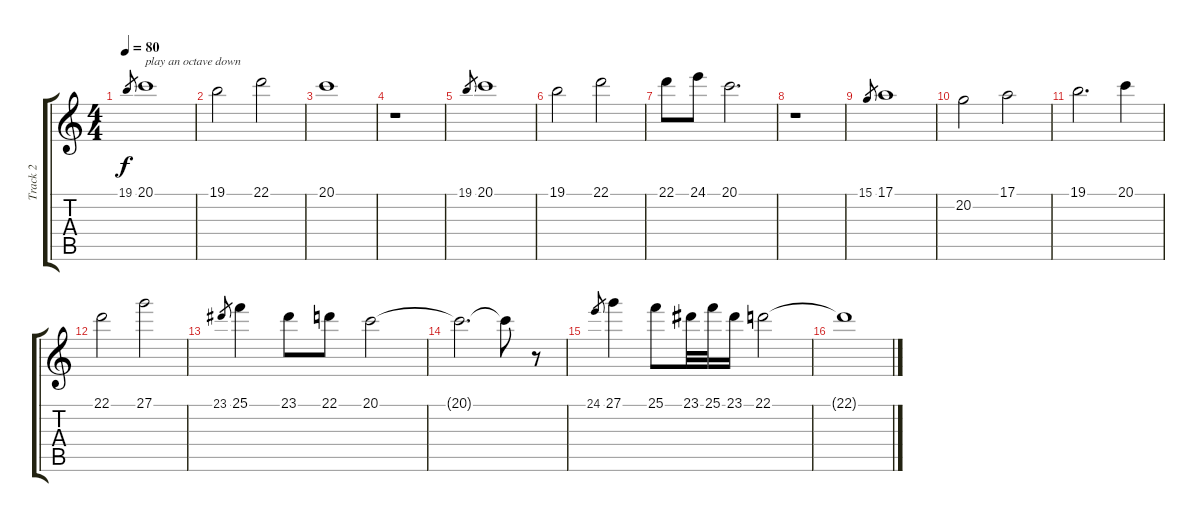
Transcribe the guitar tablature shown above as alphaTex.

\track ("Track 2" "Track 2") {instrument flute}
\staff {score tabs}
\tuning (E4 B3 G3 D3 A2 E2) {hide}
\ts (4 4)
\tempo 80
\clef g2
\ks c
19.1.8{gr dy f} 20.1.1{txt "play an octave down"} |
19.1.2 22.1.2 |
20.1.1 |
r.1 |
19.1.8{gr} 20.1.1 |
19.1.2 22.1.2 |
22.1.8 24.1.8 20.1.2{d} |
r.1 |
15.1.8{gr} 17.1.1 |
20.2.2 17.1.2 |
19.1.2{d} 20.1.4 |
22.1.2 27.1.2 |
23.1.8{gr} 25.1.4 23.1.8 22.1.8 20.1.2 |
20.1{t}.2{d} 20.1{t}.8 r.8 |
24.1.8{gr} 27.1.4 25.1.8 23.1.32 25.1.32 23.1.16 22.1.2 |
22.1{t}.1
